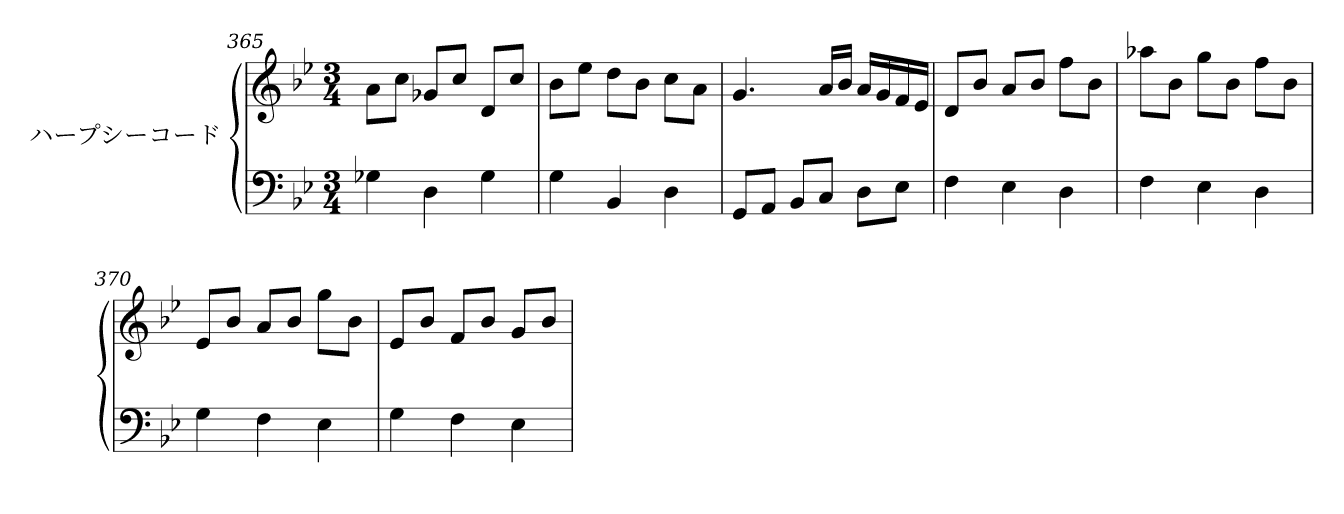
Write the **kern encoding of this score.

**kern	**kern
*part1	*part1
*staff2	*staff1
*I"ハープシーコード	*
*clefF4	*clefG2
*k[b-e-]	*k[b-e-]
*M3/4	*M3/4
=365	=365
4G-X\	8a\L
.	8cc\J
4D\	8g-X/L
.	8cc/J
4G-\	8d/L
.	8cc/J
=366	=366
4G\	8b-\L
.	8ee-\J
4BB-/	8dd\L
.	8b-\J
4D\	8cc\L
.	8a\J
=367	=367
8GG/L	4.g/
8AA/J	.
8BB-/L	.
8C/J	16a/LL
.	16b-/JJ
8D\L	16a/LL
.	16g/
8E-\J	16f/
.	16e-/JJ
=368	=368
4F\	8d/L
.	8b-/J
4E-\	8a/L
.	8b-/J
4D\	8ff\L
.	8b-\J
=369	=369
4F\	8aa-X\L
.	8b-\J
4E-\	8gg\L
.	8b-\J
4D\	8ff\L
.	8b-\J
!!LO:LB:g=z
=370	=370
4G\	8e-/L
.	8b-/J
4F\	8a/L
.	8b-/J
4E-\	8gg\L
.	8b-\J
=371	=371
4G\	8e-/L
.	8b-/J
4F\	8f/L
.	8b-/J
4E-\	8g/L
.	8b-/J
=	=
*-	*-
